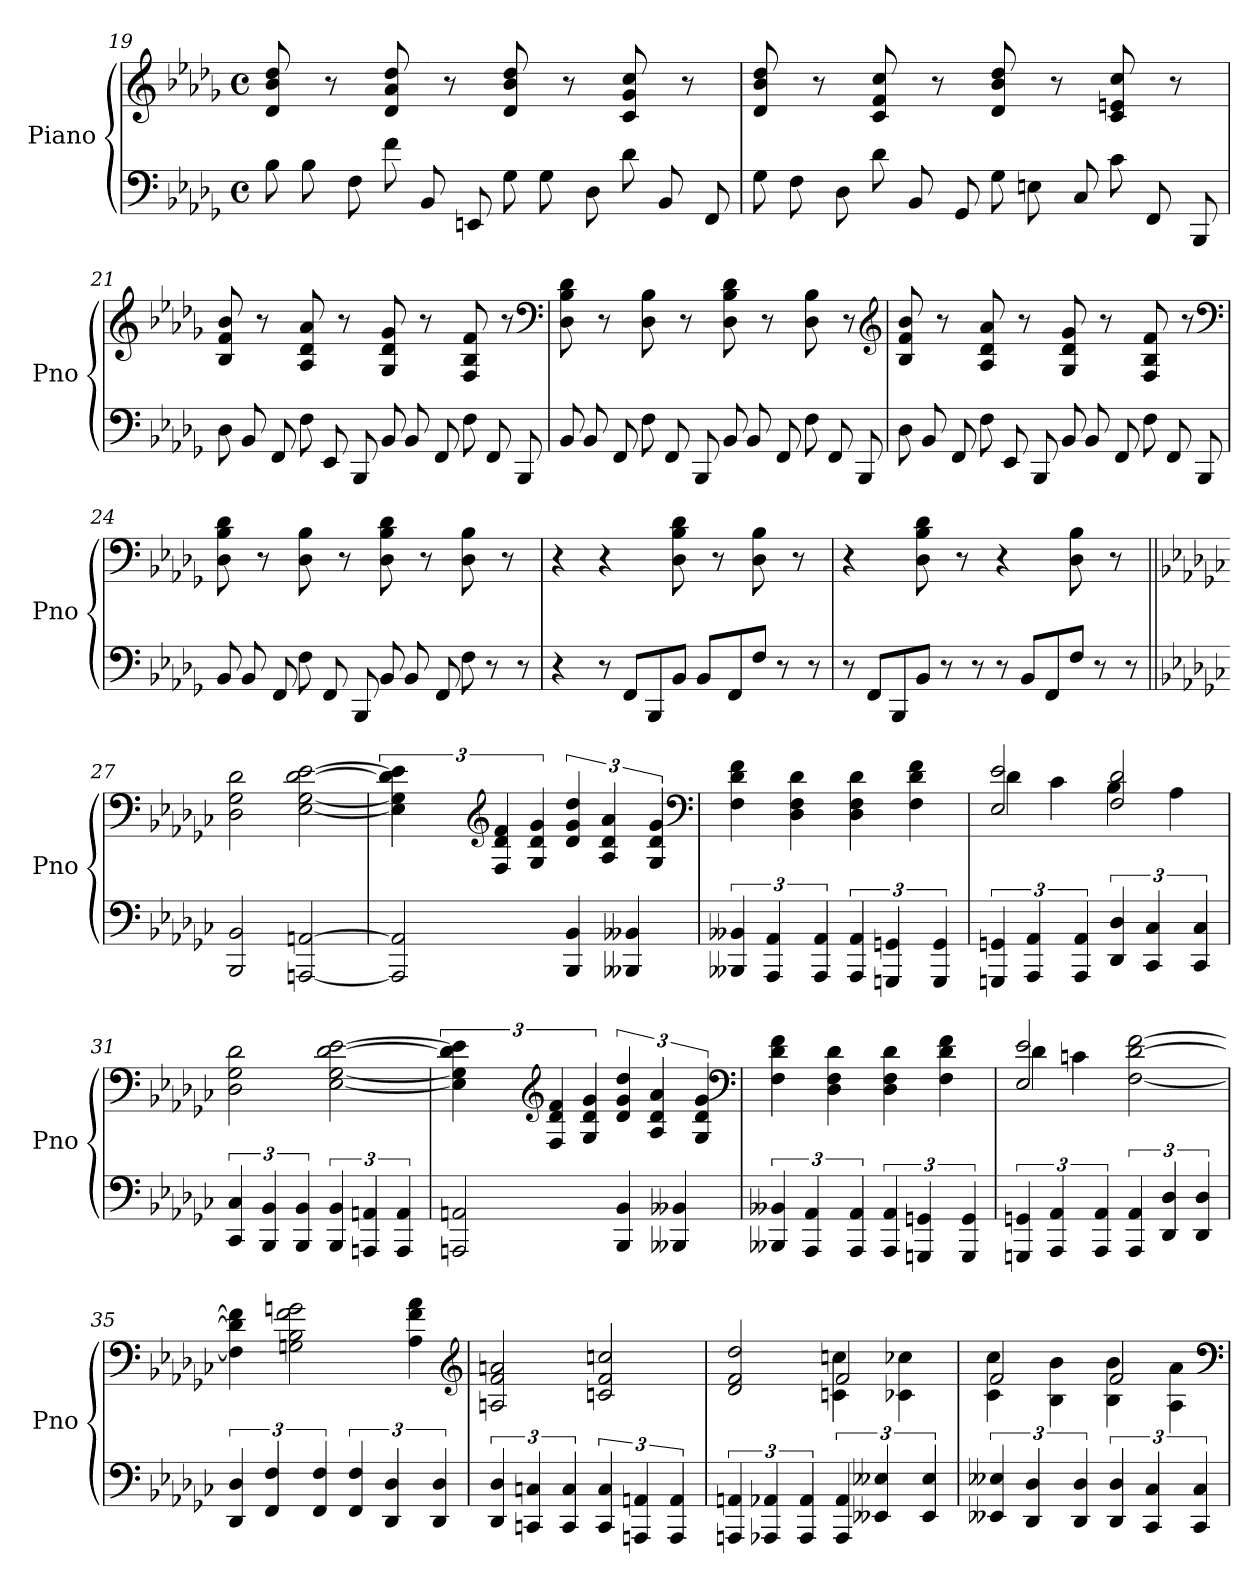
**kern	**kern
*part1	*part1
*staff2	*staff1
*I"Piano	*
*I'Pno	*
*clefF4	*clefG2
*k[b-e-a-d-g-]	*k[b-e-a-d-g-]
*M4/4	*M4/4
*met(c)	*met(c)
*Xtuplet	*
=19	=19
12B-	8d- 8b- 8dd-
12B-	.
.	8r
12F	.
12f	8d- 8a- 8dd-
12BB-	.
.	8r
12EEn	.
12G-	8d- 8b- 8dd-
12G-	.
.	8r
12D-	.
12d-	8c 8g- 8cc
12BB-	.
.	8r
12FF	.
=20	=20
12G-	8d- 8b- 8dd-
12F	.
.	8r
12D-	.
12d-	8c 8f 8cc
12BB-	.
.	8r
12GG-	.
12G-	8d- 8b- 8dd-
12En	.
.	8r
12C	.
12c	8c 8en 8cc
12FF	.
.	8r
12BBB-	.
=21	=21
12D-	8B- 8f 8b-
12BB-	.
.	8r
12FF	.
12F	8A- 8d- 8a-
12EE-	.
.	8r
12BBB-	.
12BB-	8G- 8d- 8g-
12BB-	.
.	8r
12FF	.
12F	8F 8B- 8f
12FF	.
.	8r
12BBB-	.
*	*clefF4
=22	=22
12BB-	8D- 8B- 8d-
12BB-	.
.	8r
12FF	.
12F	8D- 8B-
12FF	.
.	8r
12BBB-	.
12BB-	8D- 8B- 8d-
12BB-	.
.	8r
12FF	.
12F	8D- 8B-
12FF	.
.	8r
12BBB-	.
*	*clefG2
=23	=23
12D-	8B- 8f 8b-
12BB-	.
.	8r
12FF	.
12F	8A- 8d- 8a-
12EE-	.
.	8r
12BBB-	.
12BB-	8G- 8d- 8g-
12BB-	.
.	8r
12FF	.
12F	8F 8B- 8f
12FF	.
.	8r
12BBB-	.
*	*clefF4
=24	=24
12BB-	8D- 8B- 8d-
12BB-	.
.	8r
12FF	.
12F	8D- 8B-
12FF	.
.	8r
12BBB-	.
12BB-	8D- 8B- 8d-
12BB-	.
.	8r
12FF	.
12F	8D- 8B-
12r	.
.	8r
12r	.
=25	=25
4r	4r
12r	4r
12FFL	.
12BBB-	.
12BB-J	8D- 8B- 8d-
12BB-L	.
.	8r
12FF	.
12FJ	8D- 8B-
12r	.
.	8r
12r	.
=26	=26
12r	4r
12FFL	.
12BBB-	.
12BB-J	8D- 8B- 8d-
12r	.
.	8r
12r	.
12r	4r
12BB-L	.
12FF	.
12FJ	8D- 8B-
12r	.
.	8r
12r	.
=27||	=27||
*k[b-e-a-d-g-c-]	*k[b-e-a-d-g-c-]
2BBB- 2BB-	2D- 2G- 2d-
[2AAAn [2AAn	[2E- [2G- [2d- [2e-
=28	=28
2AAA] 2AA]	6E-] 6G-] 6d-] 6e-]
*	*clefG2
.	6F 6d- 6f
.	6G- 6d- 6g-
4BBB- 4BB-	6d- 6g- 6dd-
.	6A- 6d- 6a-
4BBB--X 4BB--X	.
.	6G- 6d- 6g-
*	*clefF4
=29	=29
*tuplet	*
6BBB--X 6BB--X	4F 4d- 4f
6AAA- 6AA-	.
.	4D- 4F 4d-
6AAA- 6AA-	.
6AAA- 6AA-	4D- 4F 4d-
6GGGn 6GGn	.
.	4F 4d- 4f
6GGG 6GG	.
=30	=30
*	*^
6GGGn 6GGn	2E- 2e-	4d-
6AAA- 6AA-	.	.
.	.	4c-
6AAA- 6AA-	.	.
6DD- 6D-	2F 2d-	4B-
6CC- 6C-	.	.
.	.	4A-
6CC- 6C-	.	.
*	*v	*v
=31	=31
6CC- 6C-	2D- 2G- 2d-
6BBB- 6BB-	.
6BBB- 6BB-	.
6BBB- 6BB-	[2E- [2G- [2d- [2e-
6AAAn 6AAn	.
6AAA 6AA	.
=32	=32
2AAAn 2AAn	6E-] 6G-] 6d-] 6e-]
*	*clefG2
.	6F 6d- 6f
.	6G- 6d- 6g-
4BBB- 4BB-	6d- 6g- 6dd-
.	6A- 6d- 6a-
4BBB--X 4BB--X	.
.	6G- 6d- 6g-
*	*clefF4
=33	=33
6BBB--X 6BB--X	4F 4d- 4f
6AAA- 6AA-	.
.	4D- 4F 4d-
6AAA- 6AA-	.
6AAA- 6AA-	4D- 4F 4d-
6GGGn 6GGn	.
.	4F 4d- 4f
6GGG 6GG	.
=34	=34
*	*^
6GGGn 6GGn	2E- 2e-	4d-
6AAA- 6AA-	.	.
.	.	4cn
6AAA- 6AA-	.	.
6AAA- 6AA-	[2F [2d- [2f	2ryy
6DD- 6D-	.	.
6DD- 6D-	.	.
*	*v	*v
=35	=35
6DD- 6D-	4F] 4d-] 4f]
6FF 6F	.
.	2Gn 2B- 2f 2gn
6FF 6F	.
6FF 6F	.
6DD- 6D-	.
.	4A- 4f 4a-
6DD- 6D-	.
*	*clefG2
=36	=36
6DD- 6D-	2An 2f 2an
6CCn 6Cn	.
6CC 6C	.
6CC 6C	2cn 2f 2ccn
6AAAn 6AAn	.
6AAA 6AA	.
=37	=37
*	*^
6AAAn 6AAn	2d- 2f 2dd-	2ryy
6AAA-X 6AA-X	.	.
6AAA- 6AA-	.	.
6AAA- 6AA-	2f	4cn 4ccn
6EE--X 6E--X	.	.
.	.	4c-X 4cc-X
6EE-- 6E--	.	.
=38	=38	=38
6EE--X 6E--X	2f	4c- 4cc-
6DD- 6D-	.	.
.	.	4B- 4b-
6DD- 6D-	.	.
6DD- 6D-	2f	4B- 4b-
6CC- 6C-	.	.
.	.	4A- 4a-
6CC- 6C-	.	.
*	*v	*v
*	*clefF4
=	=
*-	*-
